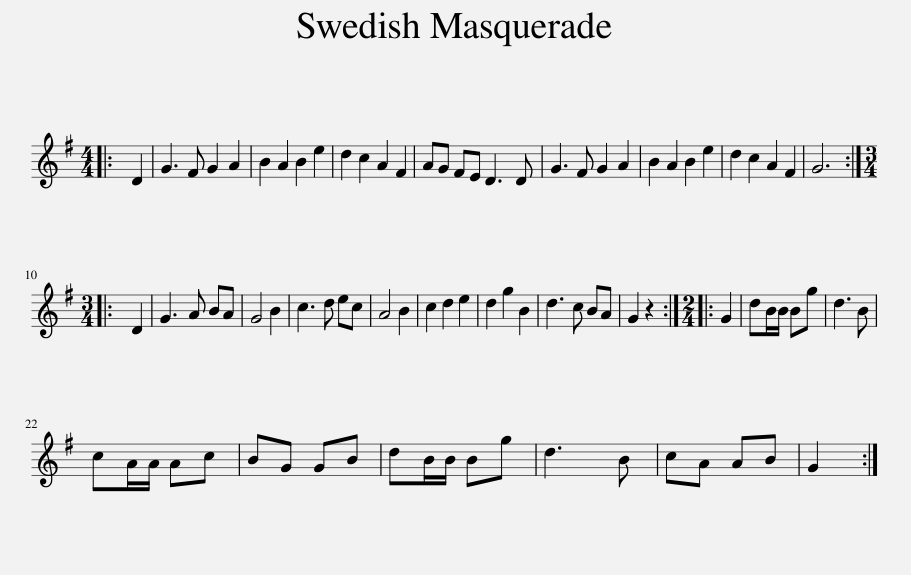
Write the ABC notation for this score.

X:1
L:1/8
M:4/4
I:linebreak $
K:G
V:1 treble
V:1
|: D2 | G3 F G2 A2 | B2 A2 B2 e2 | d2 c2 A2 F2 | AG FE D3 D | %5
 G3 F G2 A2 | B2 A2 B2 e2 | d2 c2 A2 F2 | G6 ::$[M:3/4] D2 | %10
 G3 A BA | G4 B2 | c3 d ec | A4 B2 | c2 d2 e2 | %15
 d2 g2 B2 | d3 c BA | G2 z2 ::[M:2/4] G2 | dB/B/ Bg | %20
 d3 B |$ cA/A/ Ac | BG GB | dB/B/ Bg | d3 B | %25
 cA AB | G2 :| %27
